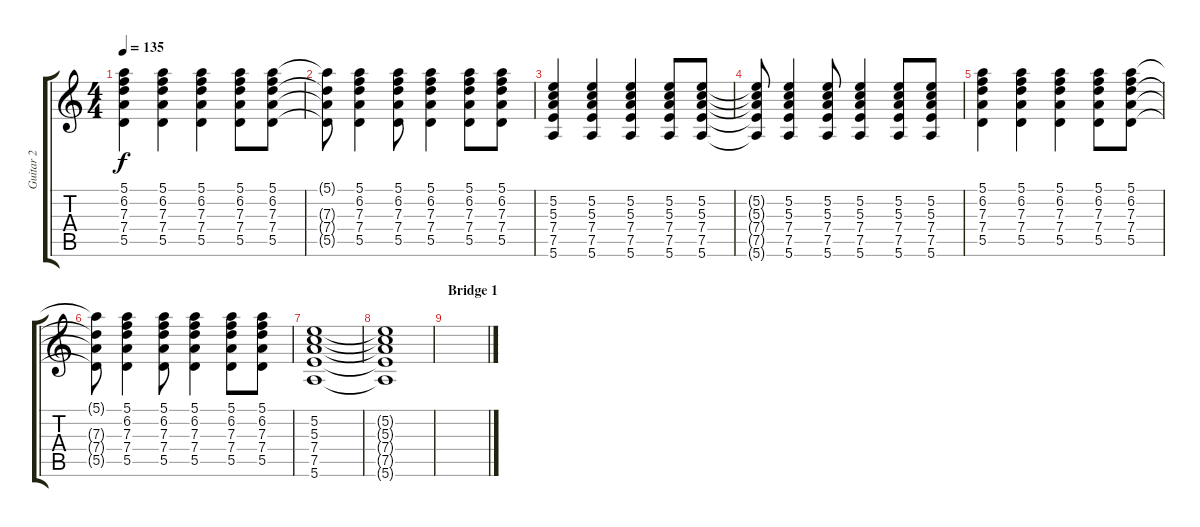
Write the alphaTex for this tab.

\track ("Guitar 2" "Guitar 2") {instrument distortionguitar}
\staff {score tabs}
\tuning (E4 B3 G3 D3 A2 E2) {hide}
\ts (4 4)
\tempo 135
\clef g2
\ks c
(5.1 6.2 7.3 7.4 5.5).4{dy f} (5.1 6.2 7.3 7.4 5.5).4 (5.1 6.2 7.3 7.4 5.5).4 (5.1 6.2 7.3 7.4 5.5).8 (5.1 6.2 7.3 7.4 5.5).8 |
(5.1{t} 7.3{t} 7.4{t} 5.5{t}).8 (5.1 6.2 7.3 7.4 5.5).4 (5.1 6.2 7.3 7.4 5.5).8 (5.1 6.2 7.3 7.4 5.5).4 (5.1 6.2 7.3 7.4 5.5).8 (5.1 6.2 7.3 7.4 5.5).8 |
(5.2 5.3 7.4 7.5 5.6).4 (5.2 5.3 7.4 7.5 5.6).4 (5.2 5.3 7.4 7.5 5.6).4 (5.2 5.3 7.4 7.5 5.6).8 (5.2 5.3 7.4 7.5 5.6).8 |
(5.2{t} 5.3{t} 7.4{t} 7.5{t} 5.6{t}).8 (5.2 5.3 7.4 7.5 5.6).4 (5.2 5.3 7.4 7.5 5.6).8 (5.2 5.3 7.4 7.5 5.6).4 (5.2 5.3 7.4 7.5 5.6).8 (5.2 5.3 7.4 7.5 5.6).8 |
(5.1 6.2 7.3 7.4 5.5).4 (5.1 6.2 7.3 7.4 5.5).4 (5.1 6.2 7.3 7.4 5.5).4 (5.1 6.2 7.3 7.4 5.5).8 (5.1 6.2 7.3 7.4 5.5).8 |
(5.1{t} 7.3{t} 7.4{t} 5.5{t}).8 (5.1 6.2 7.3 7.4 5.5).4 (5.1 6.2 7.3 7.4 5.5).8 (5.1 6.2 7.3 7.4 5.5).4 (5.1 6.2 7.3 7.4 5.5).8 (5.1 6.2 7.3 7.4 5.5).8 |
(5.2 5.3 7.4 7.5 5.6).1 |
(5.2{t} 5.3{t} 7.4{t} 7.5{t} 5.6{t}).1 |
\section ("" "Bridge 1")
